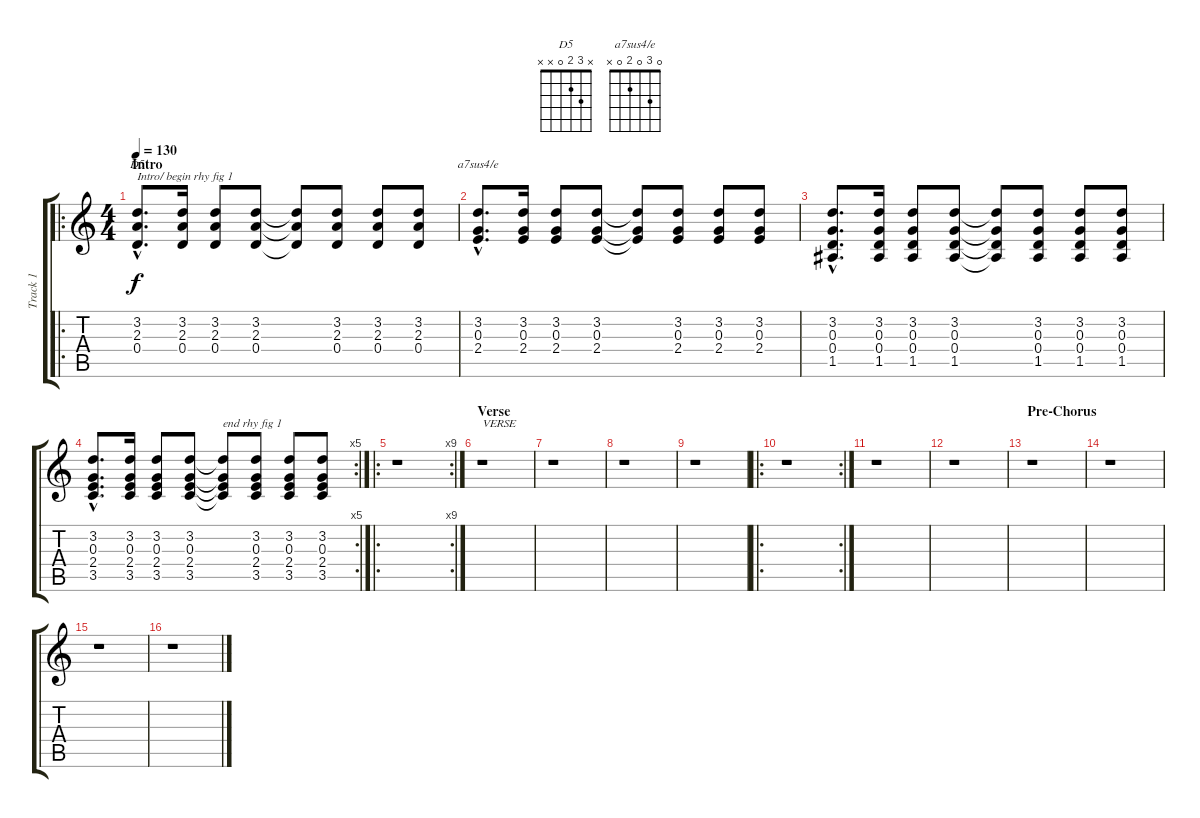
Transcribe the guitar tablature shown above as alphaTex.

\track ("Track 1" "Track 1") {instrument electricguitarclean}
\staff {score tabs}
\tuning (E4 B3 G3 D3 A2 E2) {hide}
\chord ("D5" x 3 2 0 x x)
\chord ("a7sus4/e" 0 3 0 2 0 x)
\ro
\ts (4 4)
\section ("" "Intro")
\tempo 130
\clef g2
\ks c
(3.2{hac} 2.3{hac} 0.4{hac}).8{d ch "D5" txt "Intro/ begin rhy fig 1" dy f instrument electricguitarclean} (3.2 2.3 0.4).16 (3.2 2.3 0.4).8 (3.2 2.3 0.4).8 (3.2{t} 2.3{t} 0.4{t}).8 (3.2 2.3 0.4).8 (3.2 2.3 0.4).8 (3.2 2.3 0.4).8 |
(3.2{hac} 0.3{hac} 2.4{hac}).8{d ch "a7sus4/e"} (3.2 0.3 2.4).16 (3.2 0.3 2.4).8 (3.2 0.3 2.4).8 (3.2{t} 0.3{t} 2.4{t}).8 (3.2 0.3 2.4).8 (3.2 0.3 2.4).8 (3.2 0.3 2.4).8 |
(3.2{hac} 0.3{hac} 0.4{hac} 1.5{hac}).8{d} (3.2 0.3 0.4 1.5).16 (3.2 0.3 0.4 1.5).8 (3.2 0.3 0.4 1.5).8 (3.2{t} 0.3{t} 0.4{t} 1.5{t}).8 (3.2 0.3 0.4 1.5).8 (3.2 0.3 0.4 1.5).8 (3.2 0.3 0.4 1.5).8 |
\rc 5
(3.2{hac} 0.3{hac} 2.4{hac} 3.5{hac}).8{d} (3.2 0.3 2.4 3.5).16 (3.2 0.3 2.4 3.5).8 (3.2 0.3 2.4 3.5).8 (3.2{t} 0.3{t} 2.4{t} 3.5{t}).8{txt "end rhy fig 1"} (3.2 0.3 2.4 3.5).8 (3.2 0.3 2.4 3.5).8 (3.2 0.3 2.4 3.5).8 |
\ro
\rc 9
r.1 |
\section ("" "Verse ")
r.1{txt "VERSE"} |
r.1 |
r.1 |
r.1 |
\ro
\rc 2
r.1 |
r.1 |
r.1 |
\section ("" "Pre-Chorus")
r.1 |
r.1 |
r.1 |
r.1
